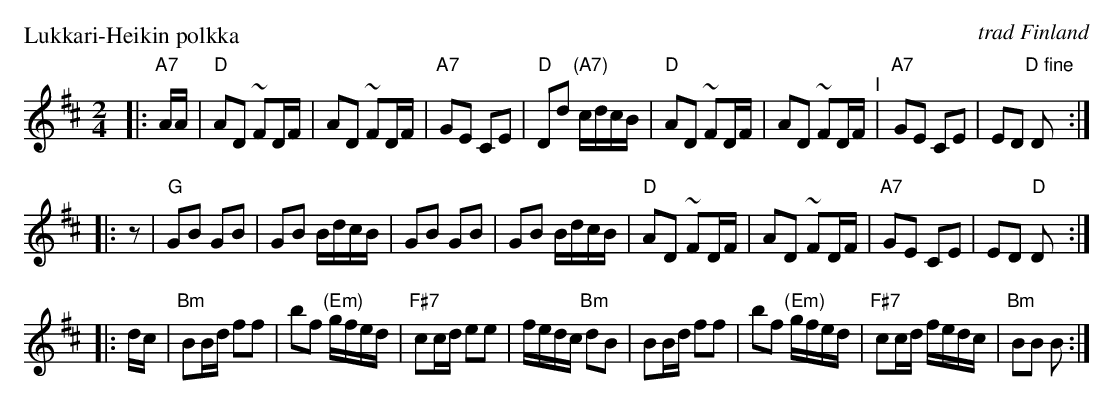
X:1
P: Lukkari-Heikin polkka
O: trad Finland
M: 2/4
L: 1/16
K: D
|: "A7"AA \
| "D"A2D2 ~F2DF | A2D2 ~F2DF | "A7"G2E2 C2E2 | "D"D2d2 "(A7)"cdcB \
| "D"A2D2 ~F2DF | A2D2 ~F2DF "^I"| "A7"G2E2 C2E2 | E2D2 "D fine"D2 :|
|: z2 \
| "G"G2B2 G2B2 | G2B2 BdcB | G2B2 G2B2 | G2B2 BdcB \
| "D"A2D2 ~F2DF | A2D2 ~F2DF | "A7"G2E2 C2E2 | E2D2 "D"D2 :|
|: dc \
| "Bm"B2Bd f2f2 | b2f2 "(Em)"gfed | "F#7"c2cd e2e2 | fedc "Bm"d2B2 \
| B2Bd f2f2 | b2f2 "(Em)"gfed | "F#7"c2cd fedc | "Bm"B2B2 B2 :|
